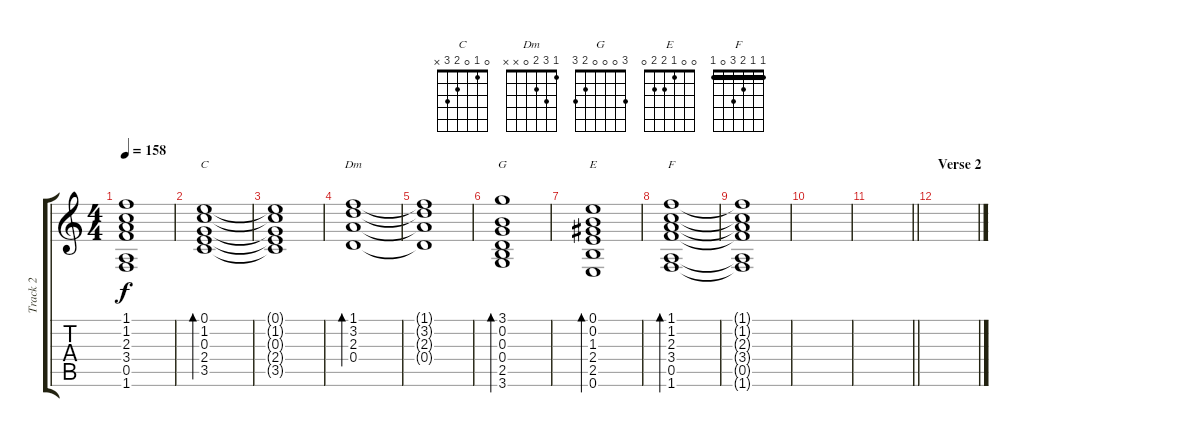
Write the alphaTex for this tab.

\track ("Track 2" "Track 2") {instrument acousticguitarsteel}
\staff {score tabs}
\tuning (E4 B3 G3 D3 A2 E2) {hide}
\chord ("C" 0 1 0 2 3 x)
\chord ("Dm" 1 3 2 0 x x)
\chord ("G" 3 0 0 0 2 3)
\chord ("E" 0 0 1 2 2 0)
\chord ("F" 1 1 2 3 0 1) {barre 1}
\ts (4 4)
\tempo 158
\clef g2
\ks c
(1.1{t} 1.2{t} 2.3{t} 3.4{t} 0.5{t} 1.6{t}).1{dy f} |
(0.1 1.2 0.3 2.4 3.5).1{bd 30 ch "C"} |
(0.1{t} 1.2{t} 0.3{t} 2.4{t} 3.5{t}).1 |
(1.1 3.2 2.3 0.4).1{bd 30 ch "Dm"} |
(1.1{t} 3.2{t} 2.3{t} 0.4{t}).1 |
(3.1 0.2 0.3 0.4 2.5 3.6).1{bd 30 ch "G"} |
(0.1 0.2 1.3 2.4 2.5 0.6).1{bd 30 ch "E"} |
(1.1 1.2 2.3 3.4 0.5 1.6).1{bd 30 ch "F"} |
(1.1{t} 1.2{t} 2.3{t} 3.4{t} 0.5{t} 1.6{t}).1 |
|
\barLineRight lightlight
|
\section ("" "Verse 2")
